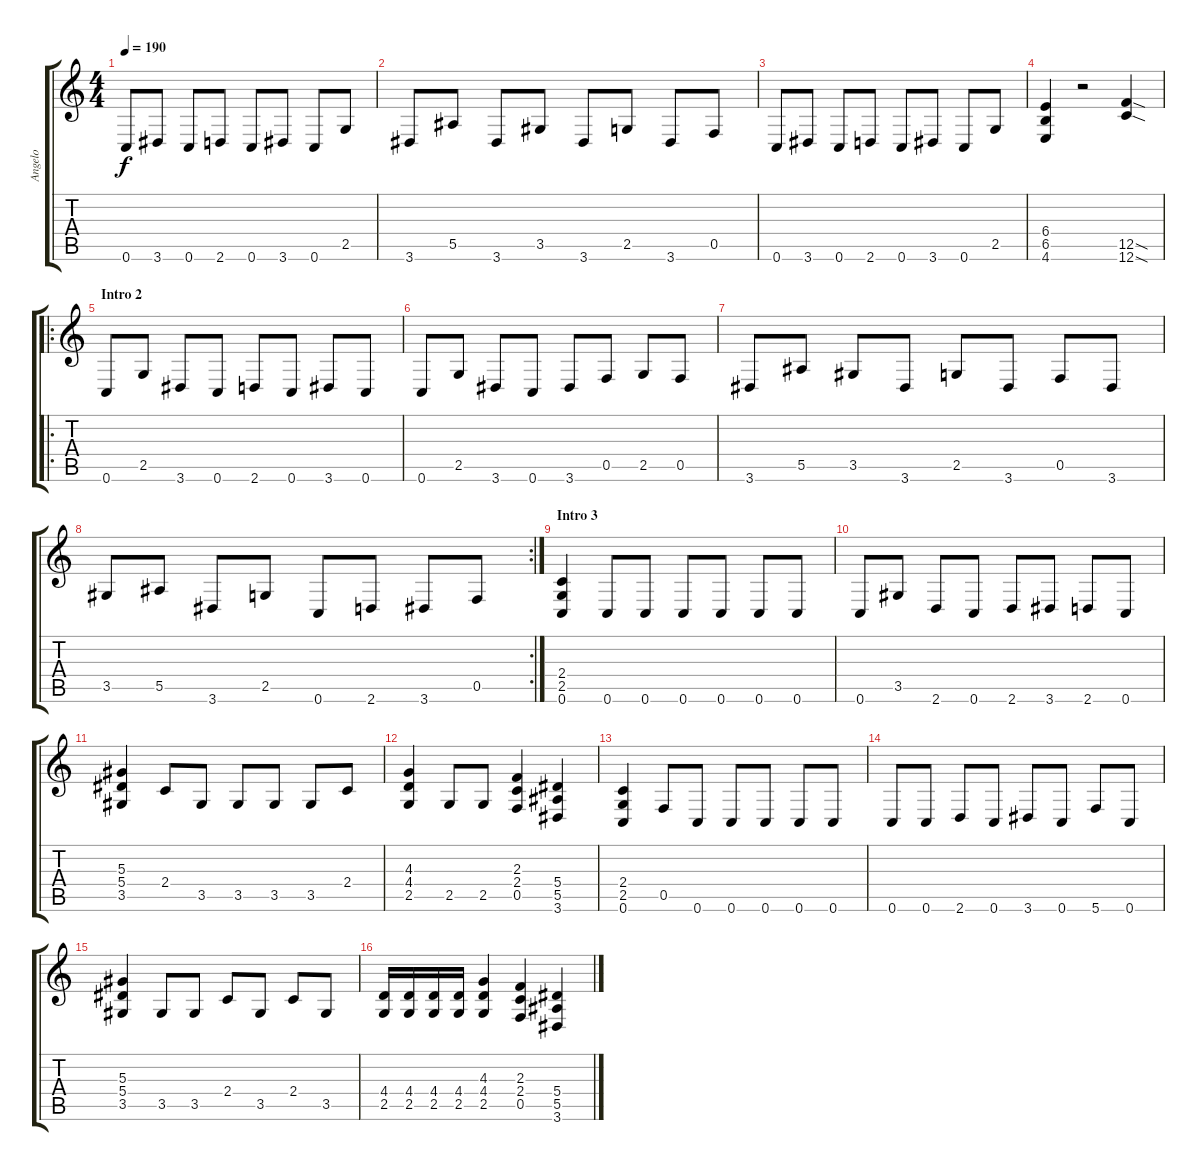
\track ("Angelo" "Angelo") {instrument distortionguitar}
\staff {score tabs}
\tuning (C4 G3 Eb3 Bb2 F2 C2) {hide}
\ts (4 4)
\tempo 190
\clef g2
\ks c
0.6.8{dy f instrument distortionguitar} 3.6.8 0.6.8 2.6.8 0.6.8 3.6.8 0.6.8 2.5.8 |
3.6.8 5.5.8 3.6.8 3.5.8 3.6.8 2.5.8 3.6.8 0.5.8 |
0.6.8 3.6.8 0.6.8 2.6.8 0.6.8 3.6.8 0.6.8 2.5.8 |
(6.4 6.5 4.6).4 r.2 (12.5{sod} 12.6{sod}).4 |
\ro
\section ("" "Intro 2")
0.6.8 2.5.8 3.6.8 0.6.8 2.6.8 0.6.8 3.6.8 0.6.8 |
0.6.8 2.5.8 3.6.8 0.6.8 3.6.8 0.5.8 2.5.8 0.5.8 |
3.6.8 5.5.8 3.5.8 3.6.8 2.5.8 3.6.8 0.5.8 3.6.8 |
\rc 2
3.5.8 5.5.8 3.6.8 2.5.8 0.6.8 2.6.8 3.6.8 0.5.8 |
\section ("" "Intro 3")
(2.4 2.5 0.6).4 0.6.8 0.6.8 0.6.8 0.6.8 0.6.8 0.6.8 |
0.6.8 3.5.8 2.6.8 0.6.8 2.6.8 3.6.8 2.6.8 0.6.8 |
(5.3 5.4 3.5).4 2.4.8 3.5.8 3.5.8 3.5.8 3.5.8 2.4.8 |
(4.3 4.4 2.5).4 2.5.8 2.5.8 (2.3 2.4 0.5).4 (5.4 5.5 3.6).4 |
(2.4 2.5 0.6).4 0.5.8 0.6.8 0.6.8 0.6.8 0.6.8 0.6.8 |
0.6.8 0.6.8 2.6.8 0.6.8 3.6.8 0.6.8 5.6.8 0.6.8 |
(5.3 5.4 3.5).4 3.5.8 3.5.8 2.4.8 3.5.8 2.4.8 3.5.8 |
(4.4 2.5).16 (4.4 2.5).16 (4.4 2.5).16 (4.4 2.5).16 (4.3 4.4 2.5).4 (2.3 2.4 0.5).4 (5.4 5.5 3.6).4
